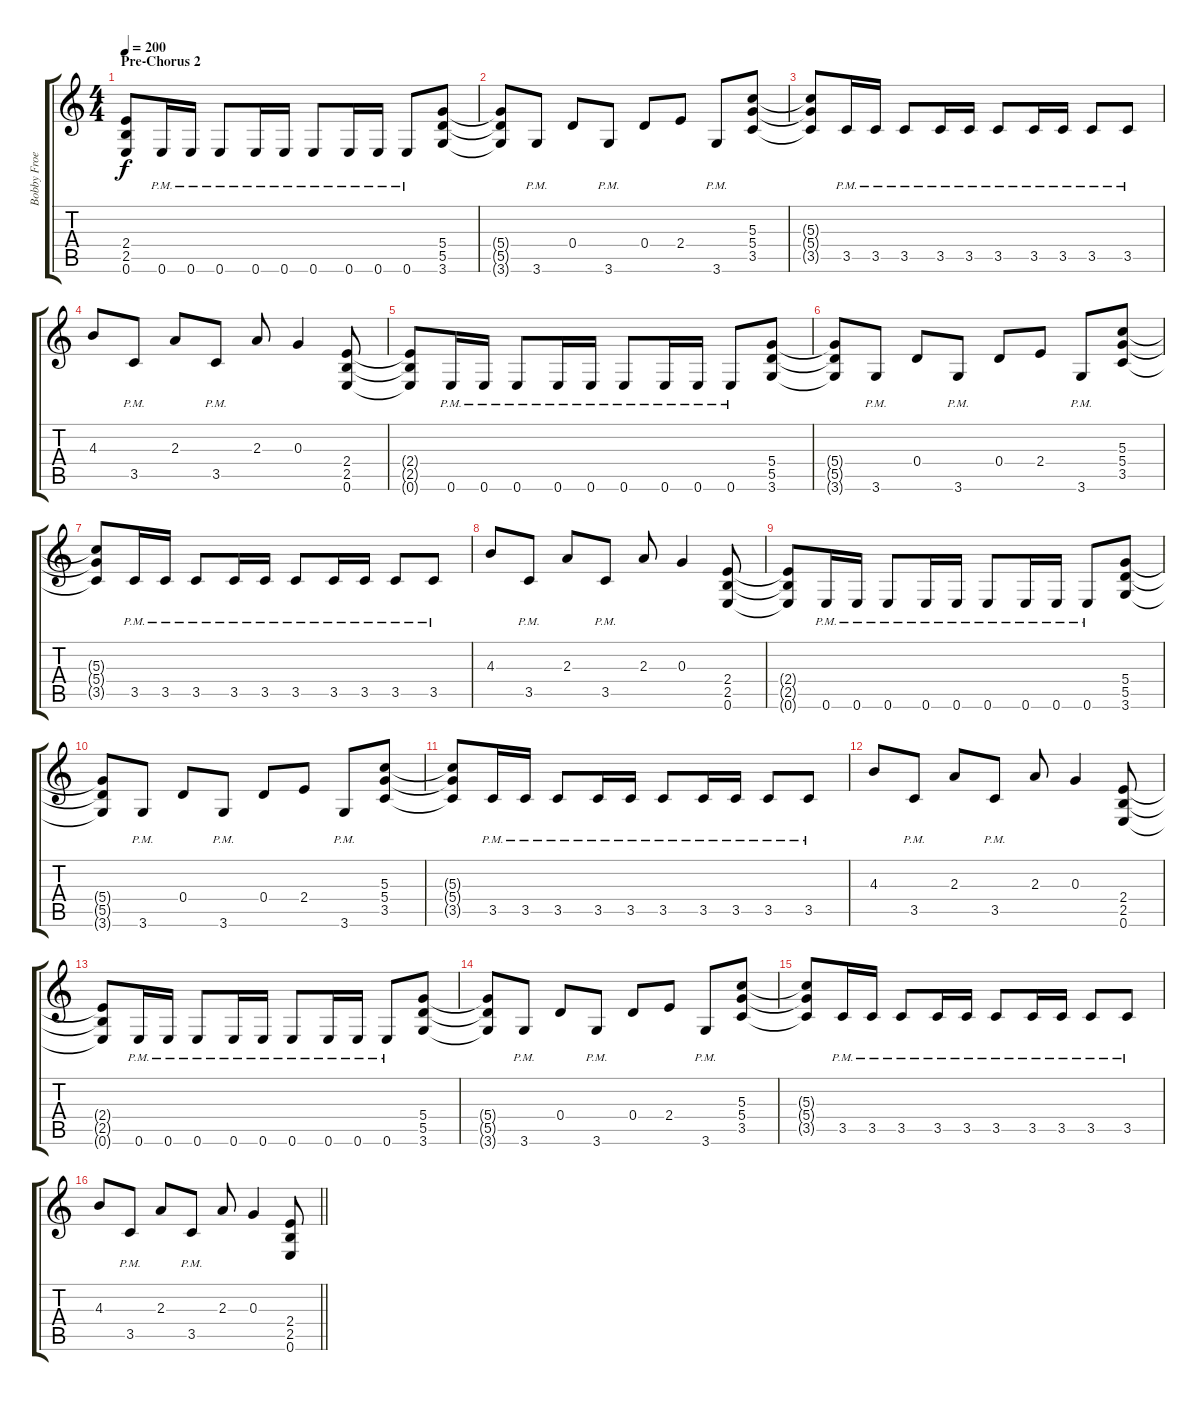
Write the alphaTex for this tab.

\track ("Bobby Froese" "Bobby Froe") {instrument distortionguitar}
\staff {score tabs}
\tuning (E4 B3 G3 D3 A2 E2) {hide}
\ts (4 4)
\section ("" "Pre-Chorus 2")
\tempo 200
\clef g2
\ks c
(2.4{t} 2.5{t} 0.6{t}).8{dy f} 0.6{pm}.16 0.6{pm}.16 0.6{pm}.8 0.6{pm}.16 0.6{pm}.16 0.6{pm}.8 0.6{pm}.16 0.6{pm}.16 0.6{pm}.8 (5.4 5.5 3.6).8 |
(5.4{t} 5.5{t} 3.6{t}).8 3.6{pm}.8 0.4.8 3.6{pm}.8 0.4.8 2.4.8 3.6{pm}.8 (5.3 5.4 3.5).8 |
(5.3{t} 5.4{t} 3.5{t}).8 3.5{pm}.16 3.5{pm}.16 3.5{pm}.8 3.5{pm}.16 3.5{pm}.16 3.5{pm}.8 3.5{pm}.16 3.5{pm}.16 3.5{pm}.8 3.5{pm}.8 |
4.3.8 3.5{pm}.8 2.3.8 3.5{pm}.8 2.3.8 0.3.4 (2.4 2.5 0.6).8 |
(2.4{t} 2.5{t} 0.6{t}).8 0.6{pm}.16 0.6{pm}.16 0.6{pm}.8 0.6{pm}.16 0.6{pm}.16 0.6{pm}.8 0.6{pm}.16 0.6{pm}.16 0.6{pm}.8 (5.4 5.5 3.6).8 |
(5.4{t} 5.5{t} 3.6{t}).8 3.6{pm}.8 0.4.8 3.6{pm}.8 0.4.8 2.4.8 3.6{pm}.8 (5.3 5.4 3.5).8 |
(5.3{t} 5.4{t} 3.5{t}).8 3.5{pm}.16 3.5{pm}.16 3.5{pm}.8 3.5{pm}.16 3.5{pm}.16 3.5{pm}.8 3.5{pm}.16 3.5{pm}.16 3.5{pm}.8 3.5{pm}.8 |
4.3.8 3.5{pm}.8 2.3.8 3.5{pm}.8 2.3.8 0.3.4 (2.4 2.5 0.6).8 |
(2.4{t} 2.5{t} 0.6{t}).8 0.6{pm}.16 0.6{pm}.16 0.6{pm}.8 0.6{pm}.16 0.6{pm}.16 0.6{pm}.8 0.6{pm}.16 0.6{pm}.16 0.6{pm}.8 (5.4 5.5 3.6).8 |
(5.4{t} 5.5{t} 3.6{t}).8 3.6{pm}.8 0.4.8 3.6{pm}.8 0.4.8 2.4.8 3.6{pm}.8 (5.3 5.4 3.5).8 |
(5.3{t} 5.4{t} 3.5{t}).8 3.5{pm}.16 3.5{pm}.16 3.5{pm}.8 3.5{pm}.16 3.5{pm}.16 3.5{pm}.8 3.5{pm}.16 3.5{pm}.16 3.5{pm}.8 3.5{pm}.8 |
4.3.8 3.5{pm}.8 2.3.8 3.5{pm}.8 2.3.8 0.3.4 (2.4 2.5 0.6).8 |
(2.4{t} 2.5{t} 0.6{t}).8 0.6{pm}.16 0.6{pm}.16 0.6{pm}.8 0.6{pm}.16 0.6{pm}.16 0.6{pm}.8 0.6{pm}.16 0.6{pm}.16 0.6{pm}.8 (5.4 5.5 3.6).8 |
(5.4{t} 5.5{t} 3.6{t}).8 3.6{pm}.8 0.4.8 3.6{pm}.8 0.4.8 2.4.8 3.6{pm}.8 (5.3 5.4 3.5).8 |
(5.3{t} 5.4{t} 3.5{t}).8 3.5{pm}.16 3.5{pm}.16 3.5{pm}.8 3.5{pm}.16 3.5{pm}.16 3.5{pm}.8 3.5{pm}.16 3.5{pm}.16 3.5{pm}.8 3.5{pm}.8 |
\barLineRight lightlight
4.3.8 3.5{pm}.8 2.3.8 3.5{pm}.8 2.3.8 0.3.4 (2.4 2.5 0.6).8
